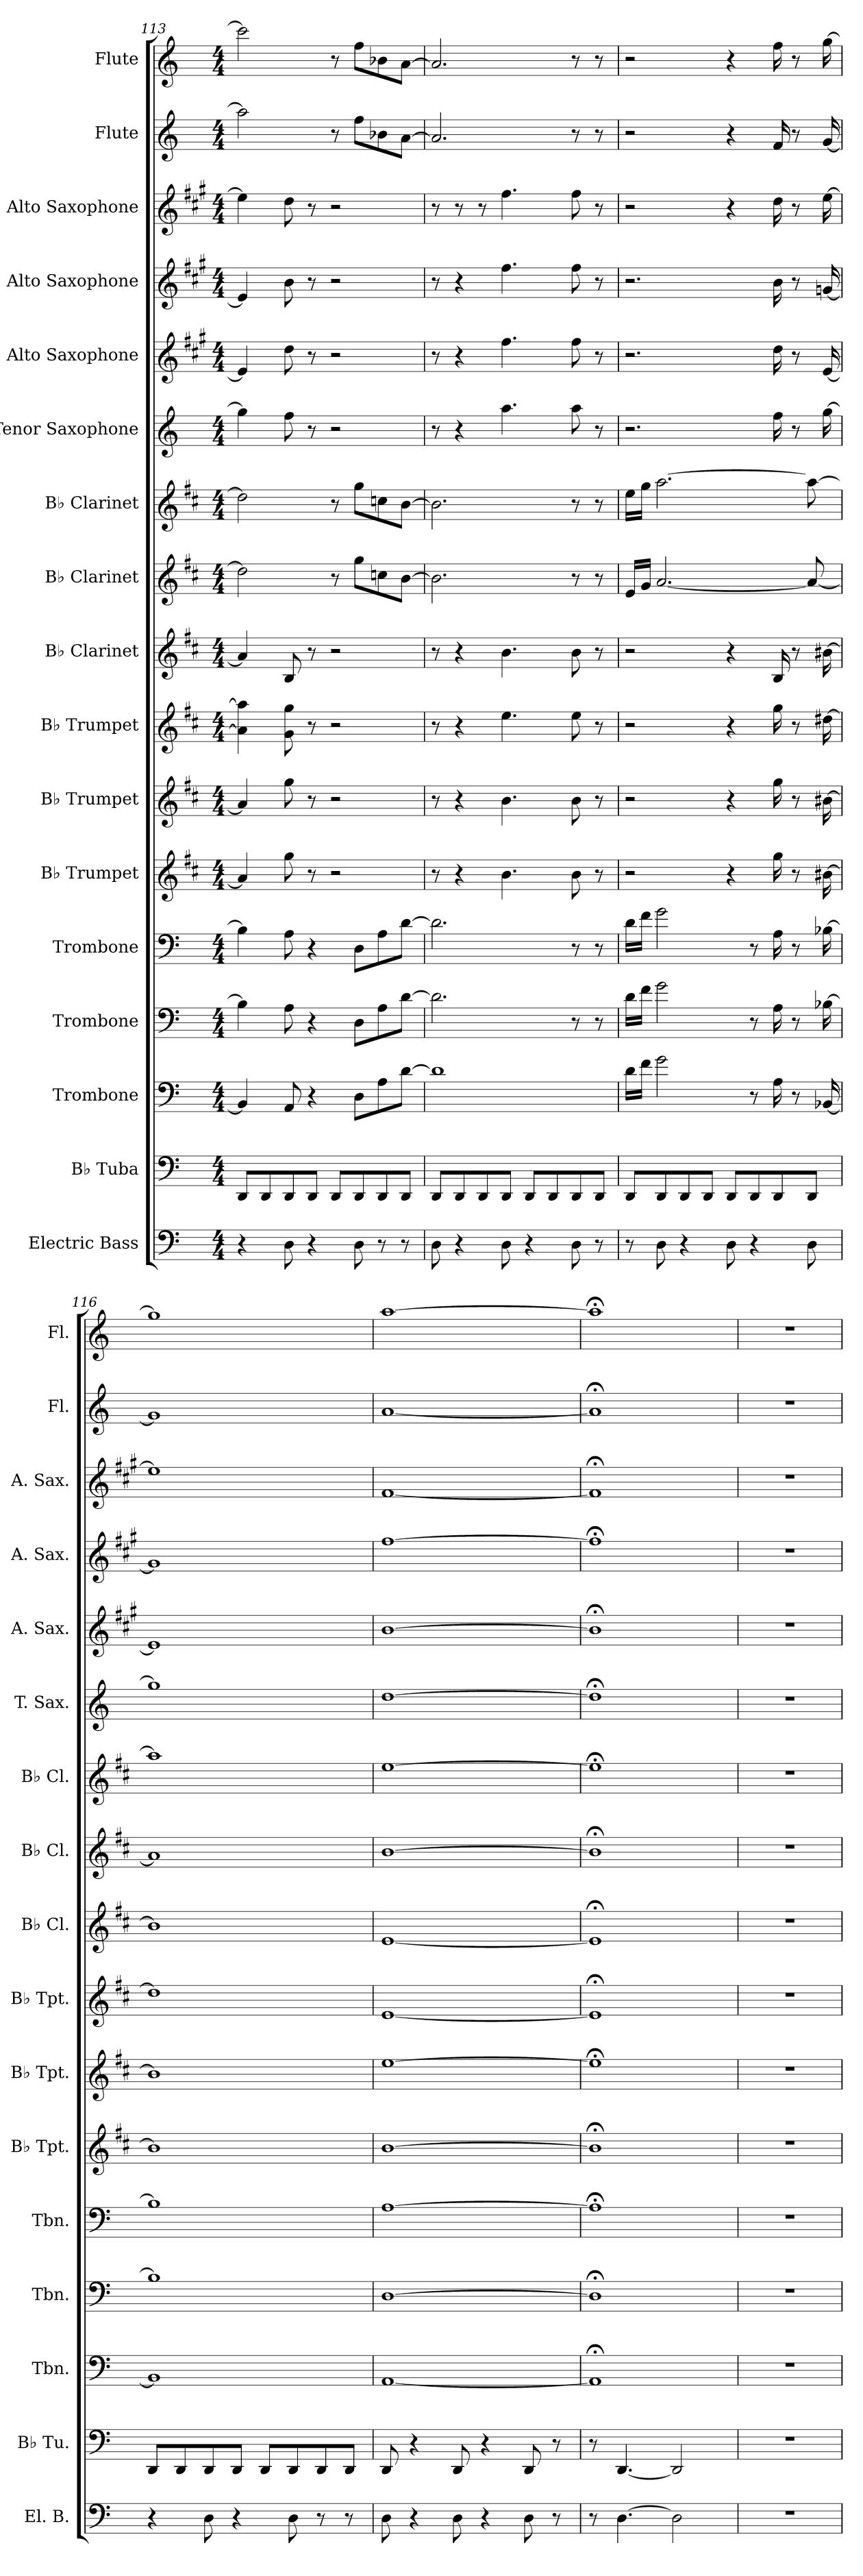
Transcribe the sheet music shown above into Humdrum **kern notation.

**kern	**kern	**kern	**kern	**kern	**kern	**kern	**kern	**kern	**kern	**kern	**kern	**kern	**kern	**kern	**kern	**kern
*part17	*part16	*part15	*part14	*part13	*part12	*part11	*part10	*part9	*part8	*part7	*part6	*part5	*part4	*part3	*part2	*part1
*staff17	*staff16	*staff15	*staff14	*staff13	*staff12	*staff11	*staff10	*staff9	*staff8	*staff7	*staff6	*staff5	*staff4	*staff3	*staff2	*staff1
*I"Electric Bass	*I"B♭ Tuba	*I"Trombone	*I"Trombone	*I"Trombone	*I"B♭ Trumpet	*I"B♭ Trumpet	*I"B♭ Trumpet	*I"B♭ Clarinet	*I"B♭ Clarinet	*I"B♭ Clarinet	*I"Tenor Saxophone	*I"Alto Saxophone	*I"Alto Saxophone	*I"Alto Saxophone	*I"Flute	*I"Flute
*I'El. B.	*I'B♭ Tu.	*I'Tbn.	*I'Tbn.	*I'Tbn.	*I'B♭ Tpt.	*I'B♭ Tpt.	*I'B♭ Tpt.	*I'B♭ Cl.	*I'B♭ Cl.	*I'B♭ Cl.	*I'T. Sax.	*I'A. Sax.	*I'A. Sax.	*I'A. Sax.	*I'Fl.	*I'Fl.
!!LO:PB:g=z
*clefF4	*clefF4	*clefF4	*clefF4	*clefF4	*clefG2	*clefG2	*clefG2	*clefG2	*clefG2	*clefG2	*clefG2	*clefG2	*clefG2	*clefG2	*clefG2	*clefG2
*ITrd7c12	*	*	*	*	*ITrd1c2	*ITrd1c2	*ITrd1c2	*ITrd1c2	*ITrd1c2	*ITrd1c2	*ITrd8c14	*ITrd5c9	*ITrd5c9	*ITrd5c9	*	*
*k[]	*k[]	*k[]	*k[]	*k[]	*k[]	*k[]	*k[]	*k[]	*k[]	*k[]	*k[]	*k[]	*k[]	*k[]	*k[]	*k[]
*M4/4	*M4/4	*M4/4	*M4/4	*M4/4	*M4/4	*M4/4	*M4/4	*M4/4	*M4/4	*M4/4	*M4/4	*M4/4	*M4/4	*M4/4	*M4/4	*M4/4
=113	=113	=113	=113	=113	=113	=113	=113	=113	=113	=113	=113	=113	=113	=113	=113	=113
4r	8DD/L	4BB-/]	4B-\]	4B-\]	4g/]	4g/]	4g\] 4gg\]	4g/]	2cc\]	2cc\]	4g\]	4G/]	4G/]	4g\]	2aa\]	2ccc\]
.	8DD/	.	.	.	.	.	.	.	.	.	.	.	.	.	.	.
8DD\	8DD/	8AA/	8A\	8A\	8ff\	8ff\	8f\ 8ff\	8A/	.	.	8f\	8f\	8d\	8f\	.	.
4r	8DD/J	4r	4r	4r	8r	8r	8r	8r	.	.	8r	8r	8r	8r	.	.
.	8DD/L	.	.	.	2r	2r	2r	2r	8r	8r	2r	2r	2r	2r	8r	8r
8DD\	8DD/	8D\L	8D\L	8D\L	.	.	.	.	8ff\L	8ff\L	.	.	.	.	8ff\L	8ff\L
8r	8DD/	8A\	8A\	8A\	.	.	.	.	8b-X\	8b-X\	.	.	.	.	8b-X\	8b-X\
8r	8DD/J	[8d\J	[8d\J	[8d\J	.	.	.	.	[8a\J	[8a\J	.	.	.	.	[8a\J	[8a\J
=114	=114	=114	=114	=114	=114	=114	=114	=114	=114	=114	=114	=114	=114	=114	=114	=114
8DD\	8DD/L	1d]	2.d\]	2.d\]	8r	8r	8r	8r	2.a\]	2.a\]	8r	8r	8r	8r	2.a/]	2.a/]
4r	8DD/	.	.	.	4r	4r	4r	4r	.	.	4r	4r	4r	8r	.	.
.	8DD/	.	.	.	.	.	.	.	.	.	.	.	.	8r	.	.
8DD\	8DD/J	.	.	.	4.a\	4.a\	4.dd\	4.a\	.	.	4.a\	4.a\	4.a\	4.a\	.	.
4r	8DD/L	.	.	.	.	.	.	.	.	.	.	.	.	.	.	.
.	8DD/	.	.	.	.	.	.	.	.	.	.	.	.	.	.	.
8DD\	8DD/	.	8r	8r	8a\	8a\	8dd\	8a\	8r	8r	8a\	8a\	8a\	8a\	8r	8r
8r	8DD/J	.	8r	8r	8r	8r	8r	8r	8r	8r	8r	8r	8r	8r	8r	8r
=115	=115	=115	=115	=115	=115	=115	=115	=115	=115	=115	=115	=115	=115	=115	=115	=115
8r	8DD/L	16d\LL	16d\LL	16d\LL	2r	2r	2r	2r	16d/LL	16dd\LL	2.r	2.r	2.r	2r	2r	2r
.	.	16f\JJ	16f\JJ	16f\JJ	.	.	.	.	16f/JJ	16ff\JJ	.	.	.	.	.	.
8DD\	8DD/	2g\	2g\	2g\	.	.	.	.	[2.g/	[2.gg\	.	.	.	.	.	.
4r	8DD/	.	.	.	.	.	.	.	.	.	.	.	.	.	.	.
.	8DD/J	.	.	.	.	.	.	.	.	.	.	.	.	.	.	.
8DD\	8DD/L	.	.	.	4r	4r	4r	4r	.	.	.	.	.	4r	4r	4r
4r	8DD/	8r	8r	8r	.	.	.	.	.	.	.	.	.	.	.	.
.	8DD/	16A\	16A\	16A\	16ff\	16ff\	16ff\	16A/	.	.	16f\	16f\	16d\	16f\	16f/	16ff\
.	.	8r	8r	8r	8r	8r	8r	8r	.	.	8r	8r	8r	8r	8r	8r
8DD\	8DD/J	.	.	.	.	.	.	.	8g/_	8gg\_	.	.	.	.	.	.
.	.	[16BB-X/	[16B-X\	[16B-X\	[16a#X\	[16a#X\	[16cc#X\	[16a#X\	.	.	[16g\	[16G/	[16B-X/	[16g\	[16g/	[16gg\
=116	=116	=116	=116	=116	=116	=116	=116	=116	=116	=116	=116	=116	=116	=116	=116	=116
4r	8DD/L	1BB-]	1B-]	1B-]	1a#]	1a#]	1cc#]	1a#]	1g]	1gg]	1g]	1G]	1B-]	1g]	1g]	1gg]
.	8DD/	.	.	.	.	.	.	.	.	.	.	.	.	.	.	.
8DD\	8DD/	.	.	.	.	.	.	.	.	.	.	.	.	.	.	.
4r	8DD/J	.	.	.	.	.	.	.	.	.	.	.	.	.	.	.
.	8DD/L	.	.	.	.	.	.	.	.	.	.	.	.	.	.	.
8DD\	8DD/	.	.	.	.	.	.	.	.	.	.	.	.	.	.	.
8r	8DD/	.	.	.	.	.	.	.	.	.	.	.	.	.	.	.
8r	8DD/J	.	.	.	.	.	.	.	.	.	.	.	.	.	.	.
=117	=117	=117	=117	=117	=117	=117	=117	=117	=117	=117	=117	=117	=117	=117	=117	=117
8DD\	8DD/	[1AA	[1D	[1A	[1a	[1dd	[1d	[1d	[1a	[1dd	[1d	[1d	[1a	[1A	[1a	[1aa
4r	4r	.	.	.	.	.	.	.	.	.	.	.	.	.	.	.
8DD\	8DD/	.	.	.	.	.	.	.	.	.	.	.	.	.	.	.
4r	4r	.	.	.	.	.	.	.	.	.	.	.	.	.	.	.
8DD\	8DD/	.	.	.	.	.	.	.	.	.	.	.	.	.	.	.
8r	8r	.	.	.	.	.	.	.	.	.	.	.	.	.	.	.
!!LO:PB:g=z
=118	=118	=118	=118	=118	=118	=118	=118	=118	=118	=118	=118	=118	=118	=118	=118	=118
8r	8r	1AA;<]	1D;<]	1A;<]	1a;<]	1dd;<]	1d;<]	1d;<]	1a;<]	1dd;<]	1d;<]	1d;<]	1a;<]	1A;<]	1a;<]	1aa;<]
[4.DD\	[4.DD/	.	.	.	.	.	.	.	.	.	.	.	.	.	.	.
2DD\]	2DD/]	.	.	.	.	.	.	.	.	.	.	.	.	.	.	.
=119	=119	=119	=119	=119	=119	=119	=119	=119	=119	=119	=119	=119	=119	=119	=119	=119
1r	1r	1r	1r	1r	1r	1r	1r	1r	1r	1r	1r	1r	1r	1r	1r	1r
=	=	=	=	=	=	=	=	=	=	=	=	=	=	=	=	=
*-	*-	*-	*-	*-	*-	*-	*-	*-	*-	*-	*-	*-	*-	*-	*-	*-
